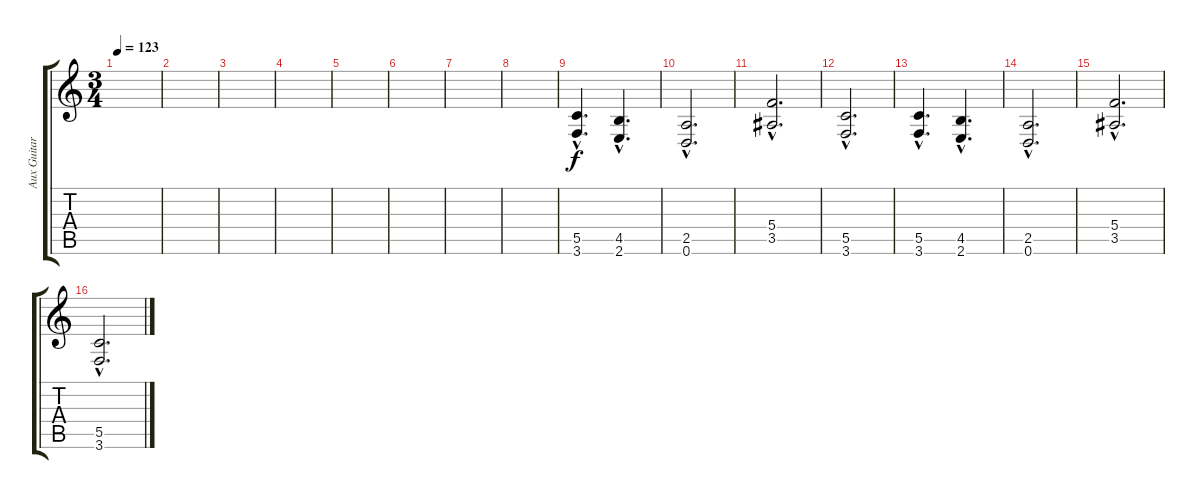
\track ("Aux Guitar" "Aux Guitar") {instrument distortionguitar}
\staff {score tabs}
\tuning (D4 A3 F3 C3 G2 D2) {hide}
\ts (3 4)
\tempo 123
\clef g2
\ks c
|
|
|
|
|
|
|
|
(5.5{hac} 3.6{hac}).4{d} (4.5{hac} 2.6{hac}).4{d} |
(2.5{hac} 0.6{hac}).2{d} |
(5.4{hac} 3.5{hac}).2{d} |
(5.5{hac} 3.6{hac}).2{d} |
(5.5{hac} 3.6{hac}).4{d} (4.5{hac} 2.6{hac}).4{d} |
(2.5{hac} 0.6{hac}).2{d} |
(5.4{hac} 3.5{hac}).2{d} |
(5.5{hac} 3.6{hac}).2{d}
